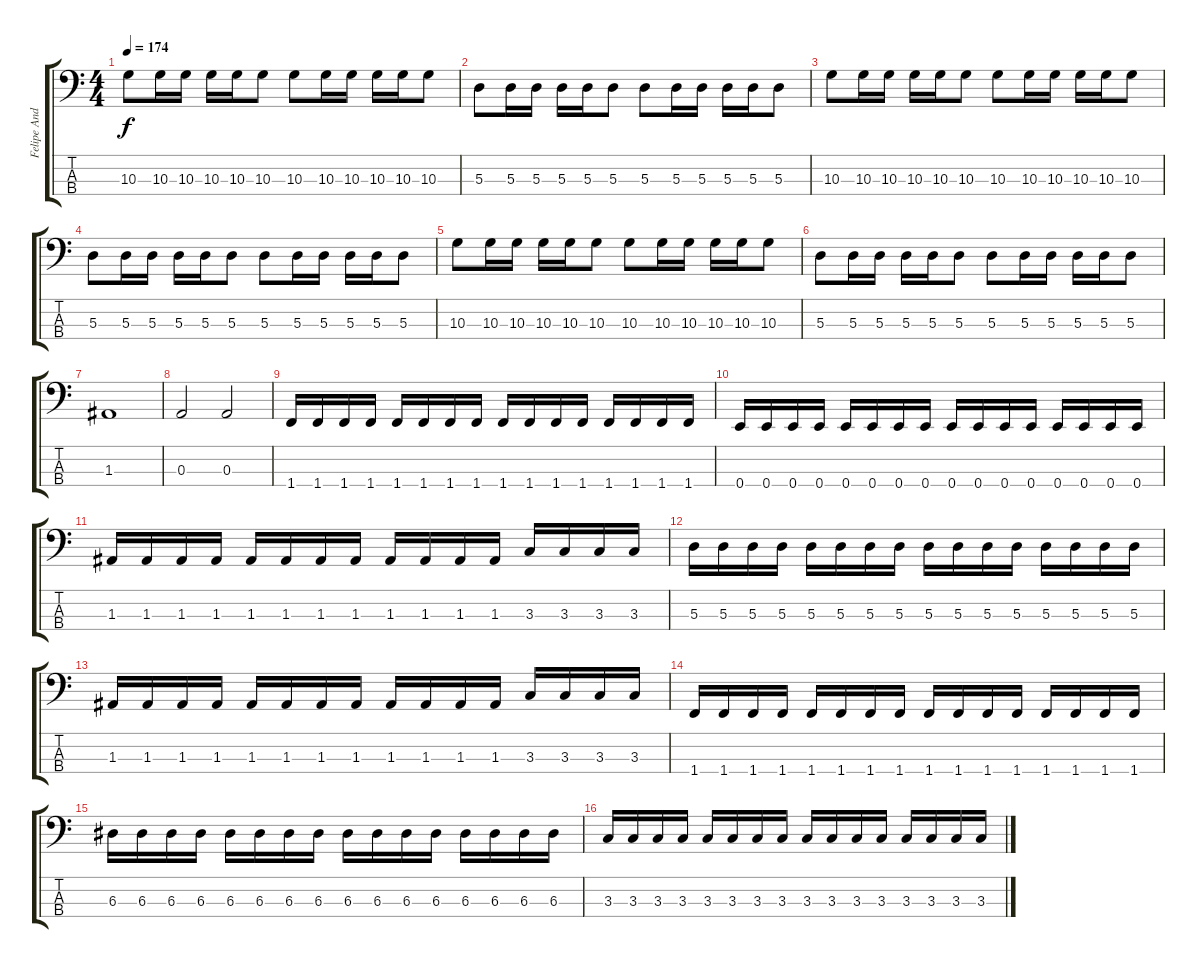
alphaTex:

\track ("Felipe Andreolli" "Felipe And") {instrument electricbassfinger}
\staff {score tabs}
\tuning (G2 D2 A1 E1) {hide}
\ts (4 4)
\tempo 174
\clef f4
\ks c
10.3.8{dy f} 10.3.16 10.3.16 10.3.16 10.3.16 10.3.8 10.3.8 10.3.16 10.3.16 10.3.16 10.3.16 10.3.8 |
5.3.8 5.3.16 5.3.16 5.3.16 5.3.16 5.3.8 5.3.8 5.3.16 5.3.16 5.3.16 5.3.16 5.3.8 |
10.3.8 10.3.16 10.3.16 10.3.16 10.3.16 10.3.8 10.3.8 10.3.16 10.3.16 10.3.16 10.3.16 10.3.8 |
5.3.8 5.3.16 5.3.16 5.3.16 5.3.16 5.3.8 5.3.8 5.3.16 5.3.16 5.3.16 5.3.16 5.3.8 |
10.3.8 10.3.16 10.3.16 10.3.16 10.3.16 10.3.8 10.3.8 10.3.16 10.3.16 10.3.16 10.3.16 10.3.8 |
5.3.8 5.3.16 5.3.16 5.3.16 5.3.16 5.3.8 5.3.8 5.3.16 5.3.16 5.3.16 5.3.16 5.3.8 |
1.3.1 |
0.3.2 0.3.2 |
1.4.16 1.4.16 1.4.16 1.4.16 1.4.16 1.4.16 1.4.16 1.4.16 1.4.16 1.4.16 1.4.16 1.4.16 1.4.16 1.4.16 1.4.16 1.4.16 |
0.4.16 0.4.16 0.4.16 0.4.16 0.4.16 0.4.16 0.4.16 0.4.16 0.4.16 0.4.16 0.4.16 0.4.16 0.4.16 0.4.16 0.4.16 0.4.16 |
1.3.16 1.3.16 1.3.16 1.3.16 1.3.16 1.3.16 1.3.16 1.3.16 1.3.16 1.3.16 1.3.16 1.3.16 3.3.16 3.3.16 3.3.16 3.3.16 |
5.3.16 5.3.16 5.3.16 5.3.16 5.3.16 5.3.16 5.3.16 5.3.16 5.3.16 5.3.16 5.3.16 5.3.16 5.3.16 5.3.16 5.3.16 5.3.16 |
1.3.16 1.3.16 1.3.16 1.3.16 1.3.16 1.3.16 1.3.16 1.3.16 1.3.16 1.3.16 1.3.16 1.3.16 3.3.16 3.3.16 3.3.16 3.3.16 |
1.4.16 1.4.16 1.4.16 1.4.16 1.4.16 1.4.16 1.4.16 1.4.16 1.4.16 1.4.16 1.4.16 1.4.16 1.4.16 1.4.16 1.4.16 1.4.16 |
6.3.16 6.3.16 6.3.16 6.3.16 6.3.16 6.3.16 6.3.16 6.3.16 6.3.16 6.3.16 6.3.16 6.3.16 6.3.16 6.3.16 6.3.16 6.3.16 |
3.3.16 3.3.16 3.3.16 3.3.16 3.3.16 3.3.16 3.3.16 3.3.16 3.3.16 3.3.16 3.3.16 3.3.16 3.3.16 3.3.16 3.3.16 3.3.16
